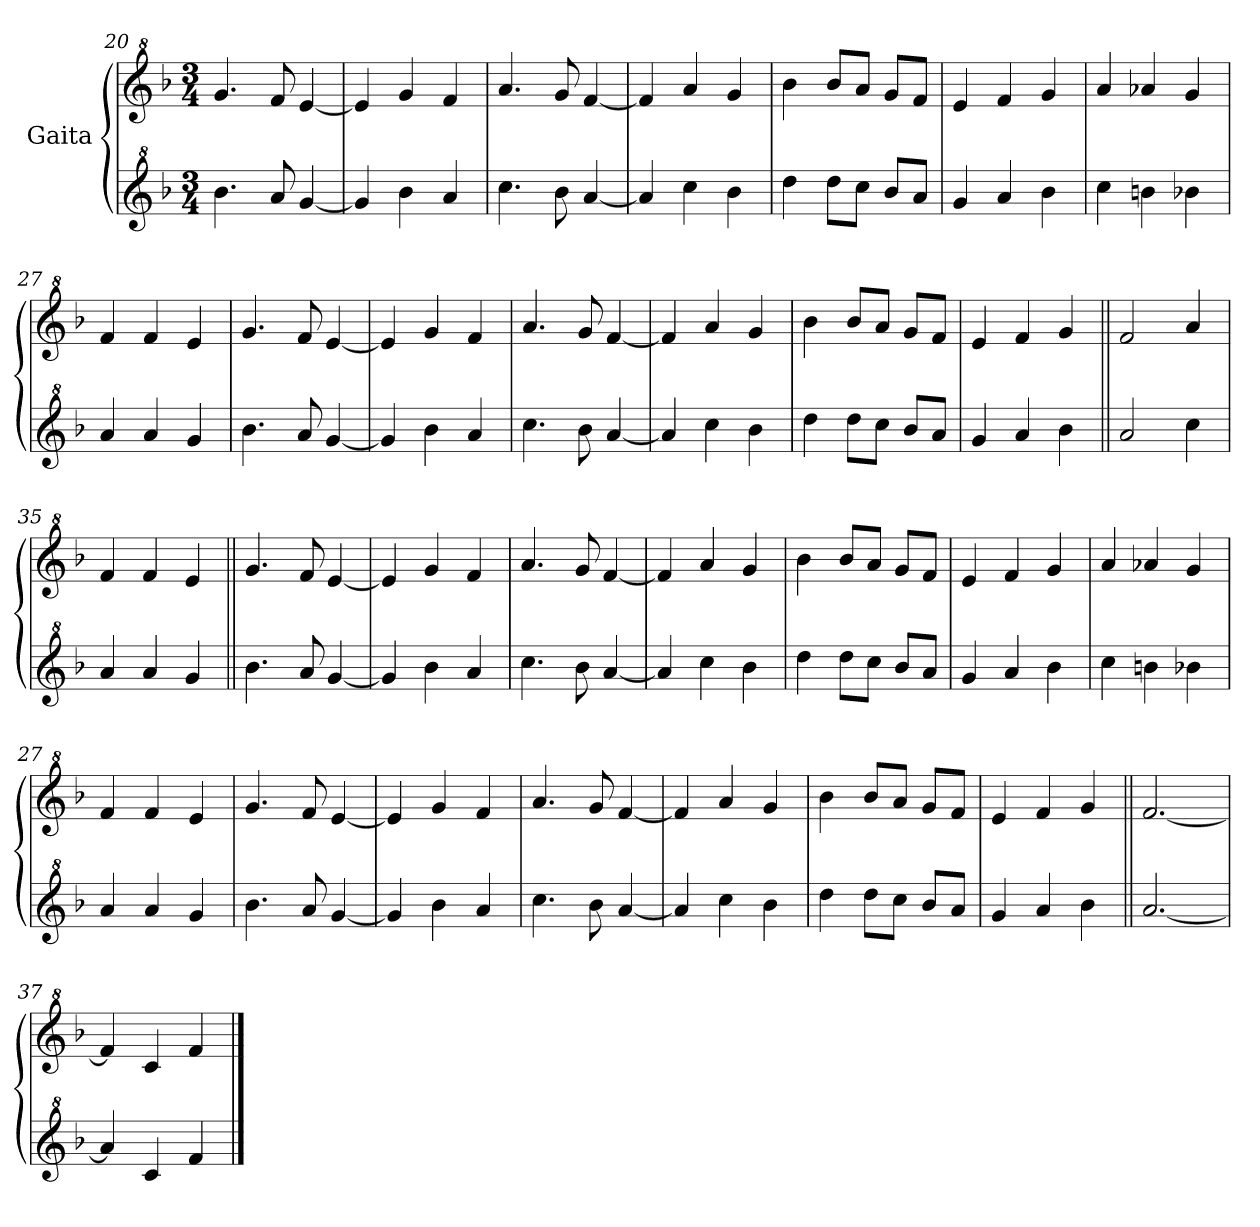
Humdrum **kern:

**kern	**kern
*part2	*part1
*staff2	*staff1
*I"Gaita	*I"Gaita
*clefG^2	*clefG^2
*k[b-]	*k[b-]
*M3/4	*M3/4
=20||	=20||
4.bb-\	4.gg/
8aa/	8ff/
[4gg/	[4ee/
=21	=21
4gg/]	4ee/]
4bb-\	4gg/
4aa/	4ff/
=22	=22
4.ccc\	4.aa/
8bb-\	8gg/
[4aa/	[4ff/
!!LO:LB:g=z
=23	=23
4aa/]	4ff/]
4ccc\	4aa/
4bb-\	4gg/
=24	=24
4ddd\	4bb-\
8ddd\L	8bb-/L
8ccc\J	8aa/J
8bb-/L	8gg/L
8aa/J	8ff/J
=25	=25
4gg/	4ee/
4aa/	4ff/
4bb-\	4gg/
=26	=26
4ccc\	4aa/
4bbn\	4aa-X/
4bb-X\	4gg/
=27	=27
4aa/	4ff/
4aa/	4ff/
4gg/	4ee/
=28	=28
4.bb-\	4.gg/
8aa/	8ff/
[4gg/	[4ee/
=29	=29
4gg/]	4ee/]
4bb-\	4gg/
4aa/	4ff/
=30	=30
4.ccc\	4.aa/
8bb-\	8gg/
[4aa/	[4ff/
=31	=31
4aa/]	4ff/]
4ccc\	4aa/
4bb-\	4gg/
=32	=32
4ddd\	4bb-\
8ddd\L	8bb-/L
8ccc\J	8aa/J
8bb-/L	8gg/L
8aa/J	8ff/J
!!LO:LB:g=z
=33	=33
4gg/	4ee/
4aa/	4ff/
4bb-\	4gg/
=34||	=34||
2aa/	2ff/
4ccc\	4aa/
=35	=35
4aa/	4ff/
4aa/	4ff/
4gg/	4ee/
=20||	=20||
4.bb-\	4.gg/
8aa/	8ff/
[4gg/	[4ee/
=21	=21
4gg/]	4ee/]
4bb-\	4gg/
4aa/	4ff/
=22	=22
4.ccc\	4.aa/
8bb-\	8gg/
[4aa/	[4ff/
!!LO:LB:g=z
=23	=23
4aa/]	4ff/]
4ccc\	4aa/
4bb-\	4gg/
=24	=24
4ddd\	4bb-\
8ddd\L	8bb-/L
8ccc\J	8aa/J
8bb-/L	8gg/L
8aa/J	8ff/J
=25	=25
4gg/	4ee/
4aa/	4ff/
4bb-\	4gg/
=26	=26
4ccc\	4aa/
4bbn\	4aa-X/
4bb-X\	4gg/
=27	=27
4aa/	4ff/
4aa/	4ff/
4gg/	4ee/
=28	=28
4.bb-\	4.gg/
8aa/	8ff/
[4gg/	[4ee/
=29	=29
4gg/]	4ee/]
4bb-\	4gg/
4aa/	4ff/
=30	=30
4.ccc\	4.aa/
8bb-\	8gg/
[4aa/	[4ff/
=31	=31
4aa/]	4ff/]
4ccc\	4aa/
4bb-\	4gg/
=32	=32
4ddd\	4bb-\
8ddd\L	8bb-/L
8ccc\J	8aa/J
8bb-/L	8gg/L
8aa/J	8ff/J
!!LO:LB:g=z
=33	=33
4gg/	4ee/
4aa/	4ff/
4bb-\	4gg/
=36||	=36||
[2.aa/	[2.ff/
=37	=37
4aa/]	4ff/]
4cc/	4cc/
4ff/	4ff/
==	==
*-	*-
